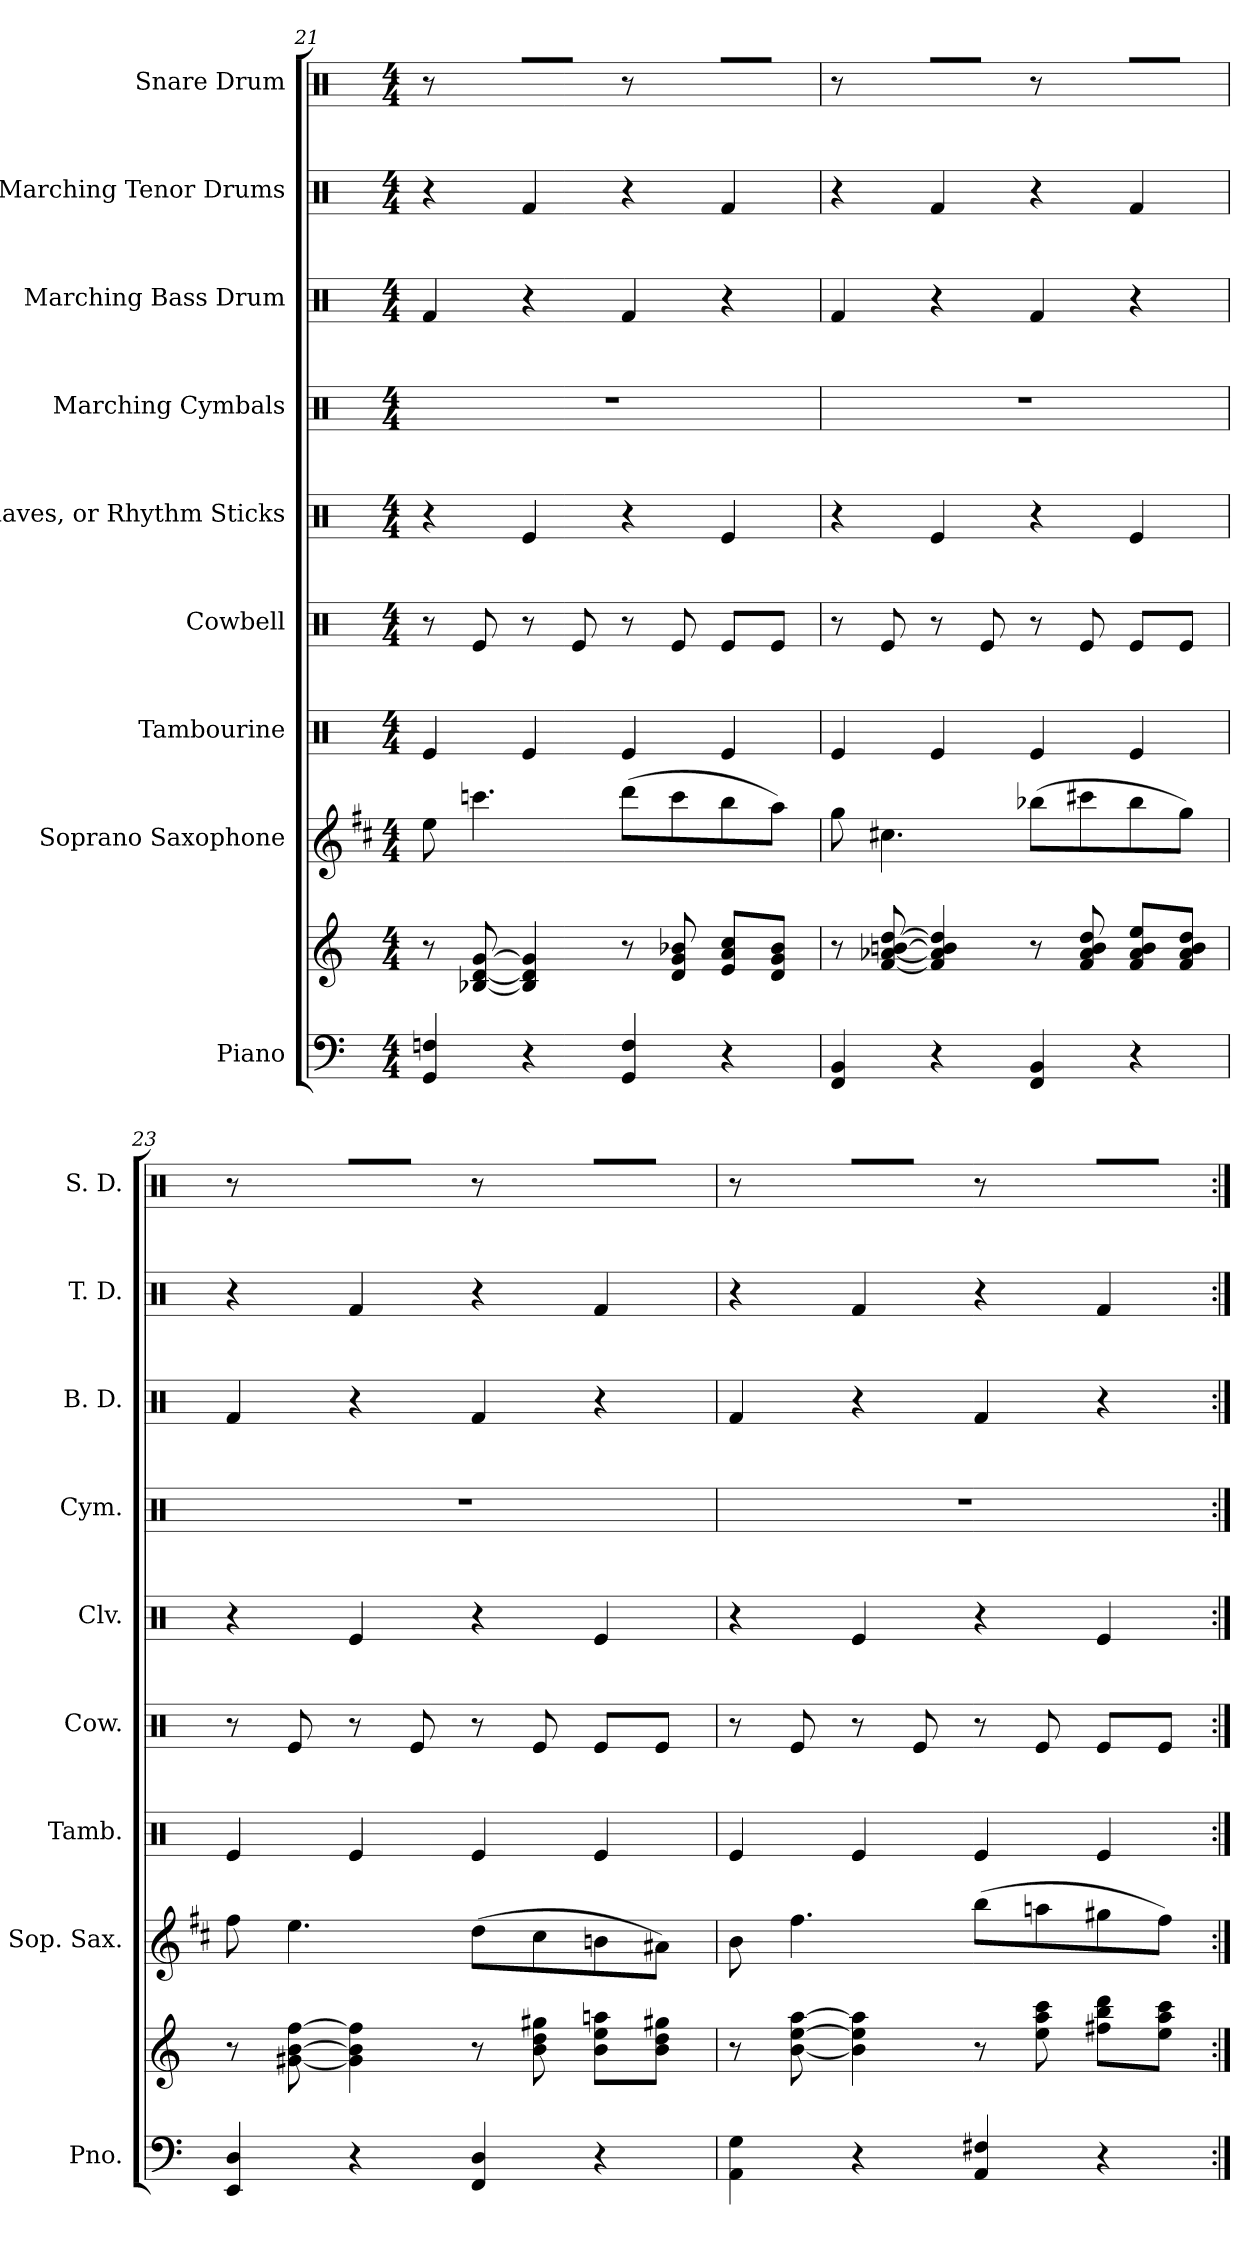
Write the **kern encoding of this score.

**kern	**kern	**kern	**kern	**kern	**kern	**kern	**kern	**kern	**kern
*part9	*part9	*part8	*part7	*part6	*part5	*part4	*part3	*part2	*part1
*staff10	*staff9	*staff8	*staff7	*staff6	*staff5	*staff4	*staff3	*staff2	*staff1
*I"Piano	*	*I"Soprano Saxophone	*I"Tambourine	*I"Cowbell	*I"Claves, or  Rhythm Sticks	*I"Marching Cymbals	*I"Marching Bass Drum	*I"Marching Tenor Drums	*I"Snare Drum
*I'Pno.	*	*I'Sop. Sax.	*I'Tamb.	*I'Cow.	*I'Clv.	*I'Cym.	*I'B. D.	*I'T. D.	*I'S. D.
!!LO:LB:g=z
*clefF4	*clefG2	*clefG2	*clefX	*clefX	*clefX	*clefX	*clefX	*clefX	*clefX
*	*	*ITrd1c2	*	*	*	*	*	*	*
*k[]	*k[]	*k[]	*k[]	*k[]	*k[]	*k[]	*k[]	*k[]	*k[]
*C:	*C:	*C:	*C:	*C:	*C:	*C:	*C:	*C:	*C:
*M4/4	*M4/4	*M4/4	*M4/4	*M4/4	*M4/4	*M4/4	*M4/4	*M4/4	*M4/4
=21	=21	=21	=21	=21	=21	=21	=21	=21	=21
4GGi/ 4Fni	8r	8ddi\	4Rei/	8r	4r	1r	4Rfi/	4r	8r
.	[8B-Xi/ [8di [8gi	4.bb-Xi\	.	8Rei/	.	.	.	.	8Ri\
4r	4B-i/] 4di] 4gi]	.	4Rei/	8r	4Rei/	.	4r	4Rfi/	8Ri\L
.	.	.	.	8Rei/	.	.	.	.	8Ri\J
4GGi/ 4Fi	8r	(8ccci\L	4Rei/	8r	4r	.	4Rfi/	4r	8r
.	8di/ 8gi 8b-Xi	8bb-i\	.	8Rei/	.	.	.	.	8Ri\
4r	8ei/ 8ai 8cciL	8aai\	4Rei/	8Rei/L	4Rei/	.	4r	4Rfi/	8Ri\L
.	8di/ 8gi 8b-iJ	8ggi\J)	.	8Rei/J	.	.	.	.	8Ri\J
=22	=22	=22	=22	=22	=22	=22	=22	=22	=22
4FFi/ 4BBi	8r	8ffi\	4Rei/	8r	4r	1r	4Rfi/	4r	8r
.	[8fi/ [8a-Xi [8bni [8ddi	4.bni\	.	8Rei/	.	.	.	.	8Ri\
4r	4fi/] 4a-i] 4bi] 4ddi]	.	4Rei/	8r	4Rei/	.	4r	4Rfi/	8Ri\L
.	.	.	.	8Rei/	.	.	.	.	8Ri\J
4FFi/ 4BBi	8r	(8aa-Xi\L	4Rei/	8r	4r	.	4Rfi/	4r	8r
.	8fi/ 8a-i 8bi 8ddi	8bbni\	.	8Rei/	.	.	.	.	8Ri\
4r	8fi/ 8a-i 8bi 8eeiL	8aa-i\	4Rei/	8Rei/L	4Rei/	.	4r	4Rfi/	8Ri\L
.	8fi/ 8a-i 8bi 8ddiJ	8ffi\J)	.	8Rei/J	.	.	.	.	8Ri\J
=23	=23	=23	=23	=23	=23	=23	=23	=23	=23
4EEi/ 4Di	8r	8eei\	4Rei/	8r	4r	1r	4Rfi/	4r	8r
.	[8g#Xi\ [8bi [8ffi	4.ddi\	.	8Rei/	.	.	.	.	8Ri\
4r	4g#i\] 4bi] 4ffi]	.	4Rei/	8r	4Rei/	.	4r	4Rfi/	8Ri\L
.	.	.	.	8Rei/	.	.	.	.	8Ri\J
4FFi/ 4Di	8r	(8cci\L	4Rei/	8r	4r	.	4Rfi/	4r	8r
.	8bi\ 8ddi 8gg#Xi	8bi\	.	8Rei/	.	.	.	.	8Ri\
4r	8bi\ 8eei 8aaniL	8ani\	4Rei/	8Rei/L	4Rei/	.	4r	4Rfi/	8Ri\L
.	8bi\ 8ddi 8gg#XiJ	8g#Xi\J)	.	8Rei/J	.	.	.	.	8Ri\J
=24	=24	=24	=24	=24	=24	=24	=24	=24	=24
4AAi\ 4Gi	8r	8ai\	4Rei/	8r	4r	1r	4Rfi/	4r	8r
.	[8bi\ [8eei [8aai	4.eei\	.	8Rei/	.	.	.	.	8Ri\
4r	4bi\] 4eei] 4aai]	.	4Rei/	8r	4Rei/	.	4r	4Rfi/	8Ri\L
.	.	.	.	8Rei/	.	.	.	.	8Ri\J
4AAi/ 4F#Xi	8r	(8aai\L	4Rei/	8r	4r	.	4Rfi/	4r	8r
.	8eei\ 8aai 8ccci	8ggni\	.	8Rei/	.	.	.	.	8Ri\
4r	8ff#Xi\ 8bbi 8dddiL	8ff#Xi\	4Rei/	8Rei/L	4Rei/	.	4r	4Rfi/	8Ri\L
.	8eei\ 8aai 8ccciJ	8eei\J)	.	8Rei/J	.	.	.	.	8Ri\J
=:|!	=:|!	=:|!	=:|!	=:|!	=:|!	=:|!	=:|!	=:|!	=:|!
*-	*-	*-	*-	*-	*-	*-	*-	*-	*-
